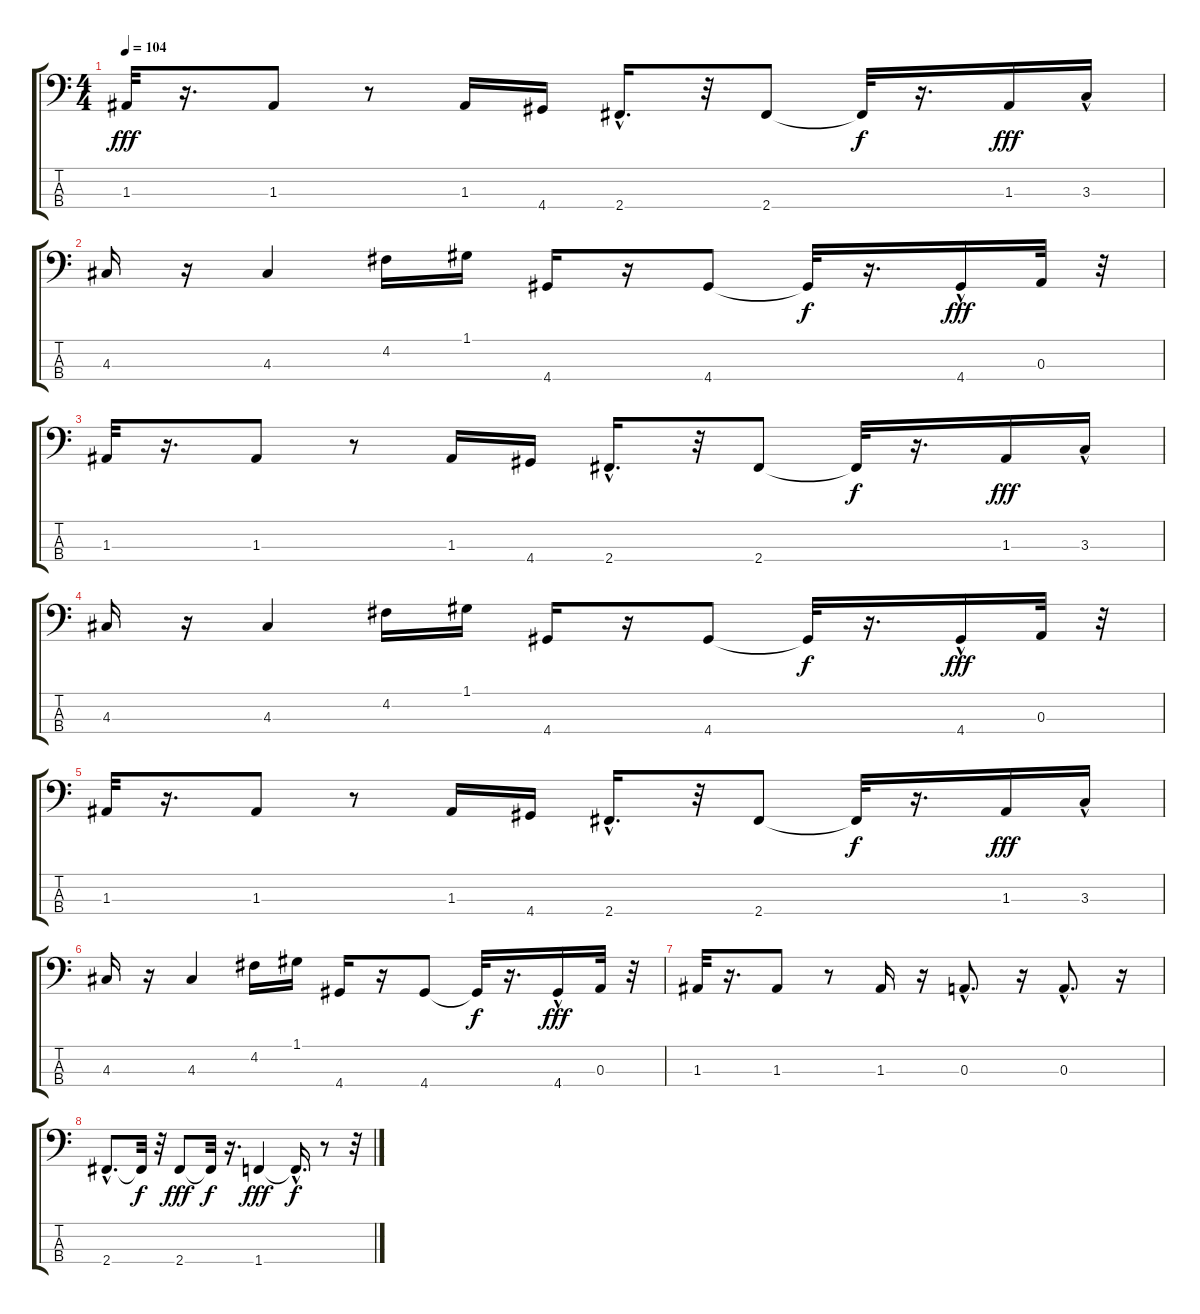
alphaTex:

\track "" {instrument electricbassfinger}
\staff {score tabs}
\tuning (G2 D2 A1 E1) {hide}
\ts (4 4)
\tempo 104
\clef f4
\ks c
1.3.32{dy fff} r.16{d} 1.3.8 r.8 1.3.16 4.4.16 2.4{hac}.16{d} r.32 2.4.8 2.4{t}.32{dy f} r.16{d} 1.3.16{dy fff} 3.3{hac}.16 |
4.3.16 r.16 4.3.4 4.2.16 1.1.16 4.4.16 r.16 4.4.8 4.4{t}.32{dy f} r.16{d} 4.4{hac}.16{dy fff} 0.3.32 r.32 |
1.3.32 r.16{d} 1.3.8 r.8 1.3.16 4.4.16 2.4{hac}.16{d} r.32 2.4.8 2.4{t}.32{dy f} r.16{d} 1.3.16{dy fff} 3.3{hac}.16 |
4.3.16 r.16 4.3.4 4.2.16 1.1.16 4.4.16 r.16 4.4.8 4.4{t}.32{dy f} r.16{d} 4.4{hac}.16{dy fff} 0.3.32 r.32 |
1.3.32 r.16{d} 1.3.8 r.8 1.3.16 4.4.16 2.4{hac}.16{d} r.32 2.4.8 2.4{t}.32{dy f} r.16{d} 1.3.16{dy fff} 3.3{hac}.16 |
4.3.16 r.16 4.3.4 4.2.16 1.1.16 4.4.16 r.16 4.4.8 4.4{t}.32{dy f} r.16{d} 4.4{hac}.16{dy fff} 0.3.32 r.32 |
1.3.32 r.16{d} 1.3.8 r.8 1.3.16 r.16 0.3{hac}.8{d} r.16 0.3{hac}.8{d} r.16 |
2.4{hac}.8{d} 2.4{t}.32{dy f} r.32 2.4.8{dy fff} 2.4{t}.32{dy f} r.16{d} 1.4.4{dy fff} 1.4{hac t}.16{d dy f} r.8 r.32
